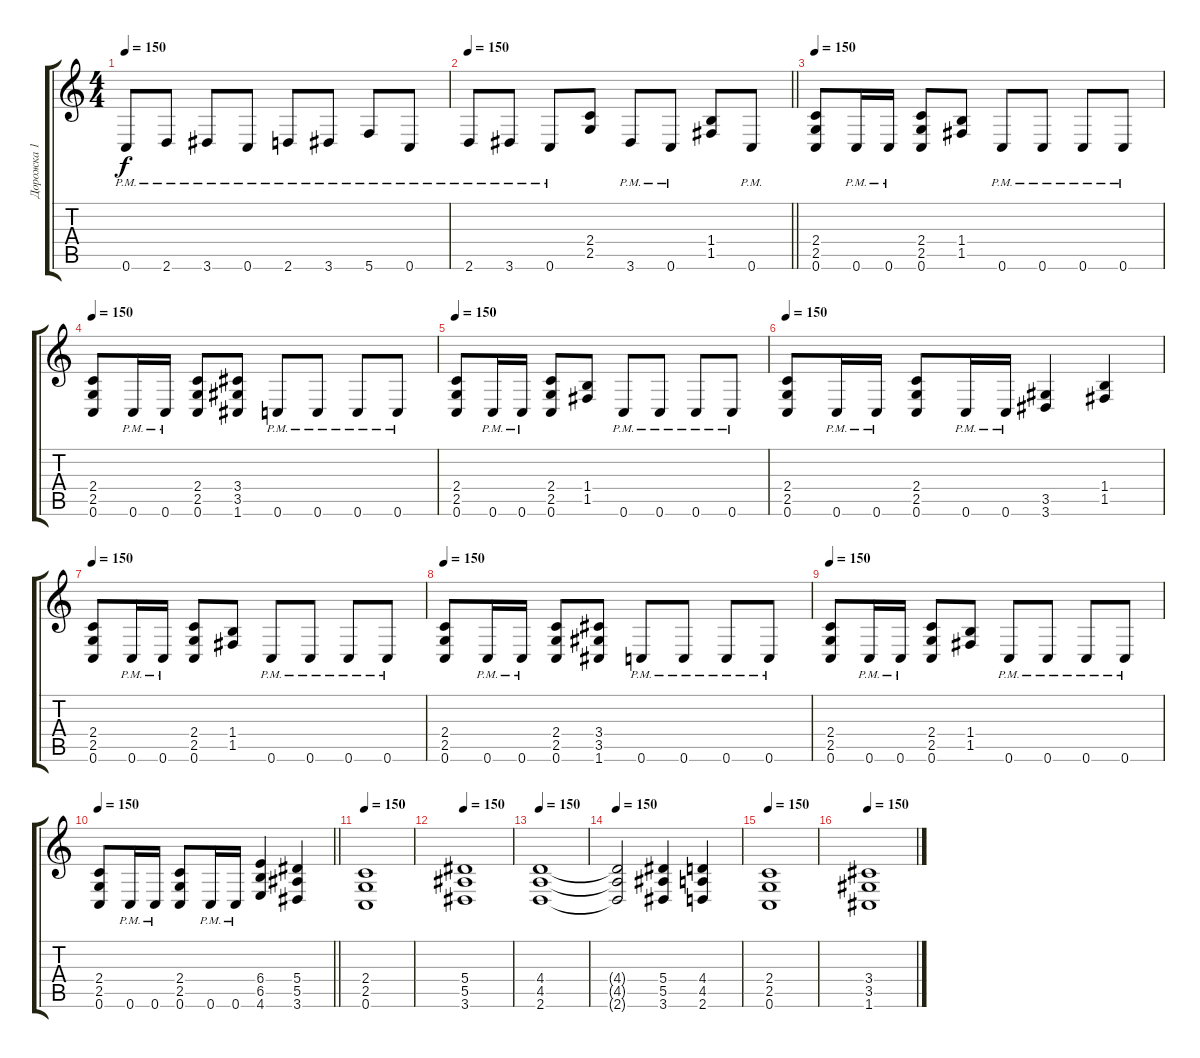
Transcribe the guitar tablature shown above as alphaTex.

\track ("Дорожка 1" "Дорожка 1") {instrument distortionguitar}
\staff {score tabs}
\tuning (C4 G3 Eb3 Bb2 F2 C2) {hide}
\ts (4 4)
\tempo 150
\clef g2
\ks c
0.6{pm}.8{dy f balance 3} 2.6{pm}.8 3.6{pm}.8 0.6{pm}.8 2.6{pm}.8 3.6{pm}.8 5.6{pm}.8 0.6{pm}.8 |
\tempo 150
\barLineRight lightlight
2.6{pm}.8 3.6{pm}.8 0.6{pm}.8 (2.4 2.5).8 3.6{pm}.8 0.6{pm}.8 (1.4 1.5).8 0.6{pm}.8 |
\tempo 150
(2.4 2.5 0.6).8 0.6{pm}.16 0.6{pm}.16 (2.4 2.5 0.6).8 (1.4 1.5).8 0.6{pm}.8 0.6{pm}.8 0.6{pm}.8 0.6{pm}.8 |
\tempo 150
(2.4 2.5 0.6).8 0.6{pm}.16 0.6{pm}.16 (2.4 2.5 0.6).8 (3.4 3.5 1.6).8 0.6{pm}.8 0.6{pm}.8 0.6{pm}.8 0.6{pm}.8 |
\tempo 150
(2.4 2.5 0.6).8 0.6{pm}.16 0.6{pm}.16 (2.4 2.5 0.6).8 (1.4 1.5).8 0.6{pm}.8 0.6{pm}.8 0.6{pm}.8 0.6{pm}.8 |
\tempo 150
(2.4 2.5 0.6).8 0.6{pm}.16 0.6{pm}.16 (2.4 2.5 0.6).8 0.6{pm}.16 0.6{pm}.16 (3.5 3.6).4 (1.4 1.5).4 |
\tempo 150
(2.4 2.5 0.6).8 0.6{pm}.16 0.6{pm}.16 (2.4 2.5 0.6).8 (1.4 1.5).8 0.6{pm}.8 0.6{pm}.8 0.6{pm}.8 0.6{pm}.8 |
\tempo 150
(2.4 2.5 0.6).8 0.6{pm}.16 0.6{pm}.16 (2.4 2.5 0.6).8 (3.4 3.5 1.6).8 0.6{pm}.8 0.6{pm}.8 0.6{pm}.8 0.6{pm}.8 |
\tempo 150
(2.4 2.5 0.6).8 0.6{pm}.16 0.6{pm}.16 (2.4 2.5 0.6).8 (1.4 1.5).8 0.6{pm}.8 0.6{pm}.8 0.6{pm}.8 0.6{pm}.8 |
\tempo 150
\barLineRight lightlight
(2.4 2.5 0.6).8 0.6{pm}.16 0.6{pm}.16 (2.4 2.5 0.6).8 0.6{pm}.16 0.6{pm}.16 (6.4 6.5 4.6).4 (5.4 5.5 3.6).4 |
\tempo 150
(2.4 2.5 0.6).1 |
\tempo 150
(5.4 5.5 3.6).1 |
\tempo 150
(4.4 4.5 2.6).1 |
\tempo 150
(4.4{t} 4.5{t} 2.6{t}).2 (5.4 5.5 3.6).4 (4.4 4.5 2.6).4 |
\tempo 150
(2.4 2.5 0.6).1 |
\tempo 150
(3.4 3.5 1.6).1
